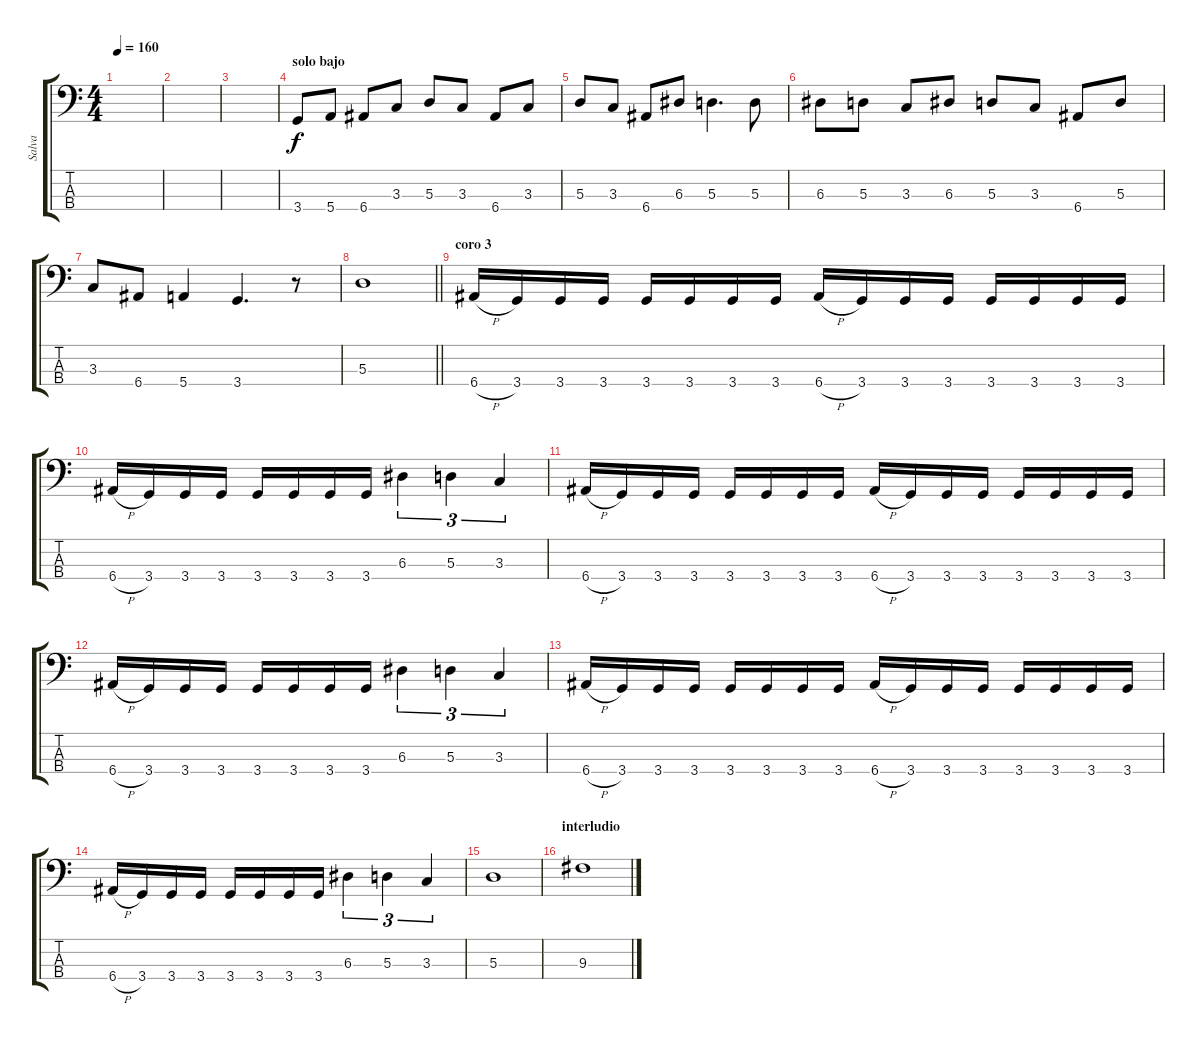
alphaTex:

\track ("Salva" "Salva") {instrument electricbassfinger}
\staff {score tabs}
\tuning (G2 D2 A1 E1) {hide}
\ts (4 4)
\tempo 160
\clef f4
\ks c
|
|
|
\section ("" "solo bajo")
3.4.8{balance 16} 5.4.8 6.4.8 3.3.8 5.3.8 3.3.8 6.4.8 3.3.8 |
5.3.8 3.3.8 6.4.8 6.3.8 5.3.4{d} 5.3.8 |
6.3.8 5.3.8 3.3.8 6.3.8 5.3.8 3.3.8 6.4.8 5.3.8 |
3.3.8 6.4.8 5.4.4 3.4.4{d} r.8 |
\barLineRight lightlight
5.3.1 |
\section ("" "coro 3")
6.4{h}.16{balance 12} 3.4.16 3.4.16 3.4.16 3.4.16 3.4.16 3.4.16 3.4.16 6.4{h}.16 3.4.16 3.4.16 3.4.16 3.4.16 3.4.16 3.4.16 3.4.16 |
6.4{h}.16 3.4.16 3.4.16 3.4.16 3.4.16 3.4.16 3.4.16 3.4.16 6.3.4{tu (3 2)} 5.3.4{tu (3 2)} 3.3.4{tu (3 2)} |
6.4{h}.16 3.4.16 3.4.16 3.4.16 3.4.16 3.4.16 3.4.16 3.4.16 6.4{h}.16 3.4.16 3.4.16 3.4.16 3.4.16 3.4.16 3.4.16 3.4.16 |
6.4{h}.16 3.4.16 3.4.16 3.4.16 3.4.16 3.4.16 3.4.16 3.4.16 6.3.4{tu (3 2)} 5.3.4{tu (3 2)} 3.3.4{tu (3 2)} |
6.4{h}.16 3.4.16 3.4.16 3.4.16 3.4.16 3.4.16 3.4.16 3.4.16 6.4{h}.16 3.4.16 3.4.16 3.4.16 3.4.16 3.4.16 3.4.16 3.4.16 |
6.4{h}.16 3.4.16 3.4.16 3.4.16 3.4.16 3.4.16 3.4.16 3.4.16 6.3.4{tu (3 2)} 5.3.4{tu (3 2)} 3.3.4{tu (3 2)} |
5.3.1 |
\section ("" "interludio")
9.3.1
